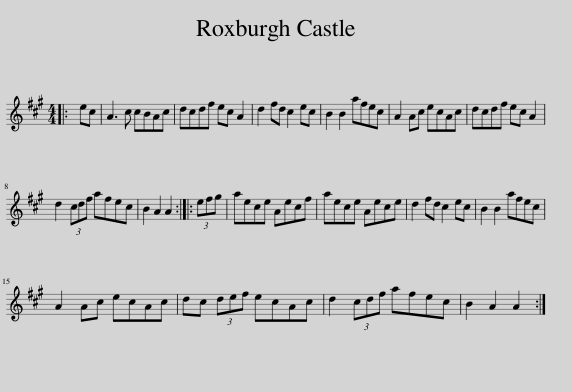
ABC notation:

X:1
L:1/8
M:4/4
I:linebreak $
K:A
V:1 treble
V:1
|: ec | A3 c cBAc | dcdf ec A2 | d2 fd c2 ec | B2 B2 afec | %5
 A2 Ac ecAc | dcdf ec A2 |$ d2 (3cdf afec | B2 A2 A2 :: (3efg | %10
 aece Aecf | aece Aece | d2 fd c2 ec | B2 B2 afec |$ A2 Ac ecAc | %15
 dc (3def ecAc | d2 (3cdf afec | B2 A2 A2 :| %18
